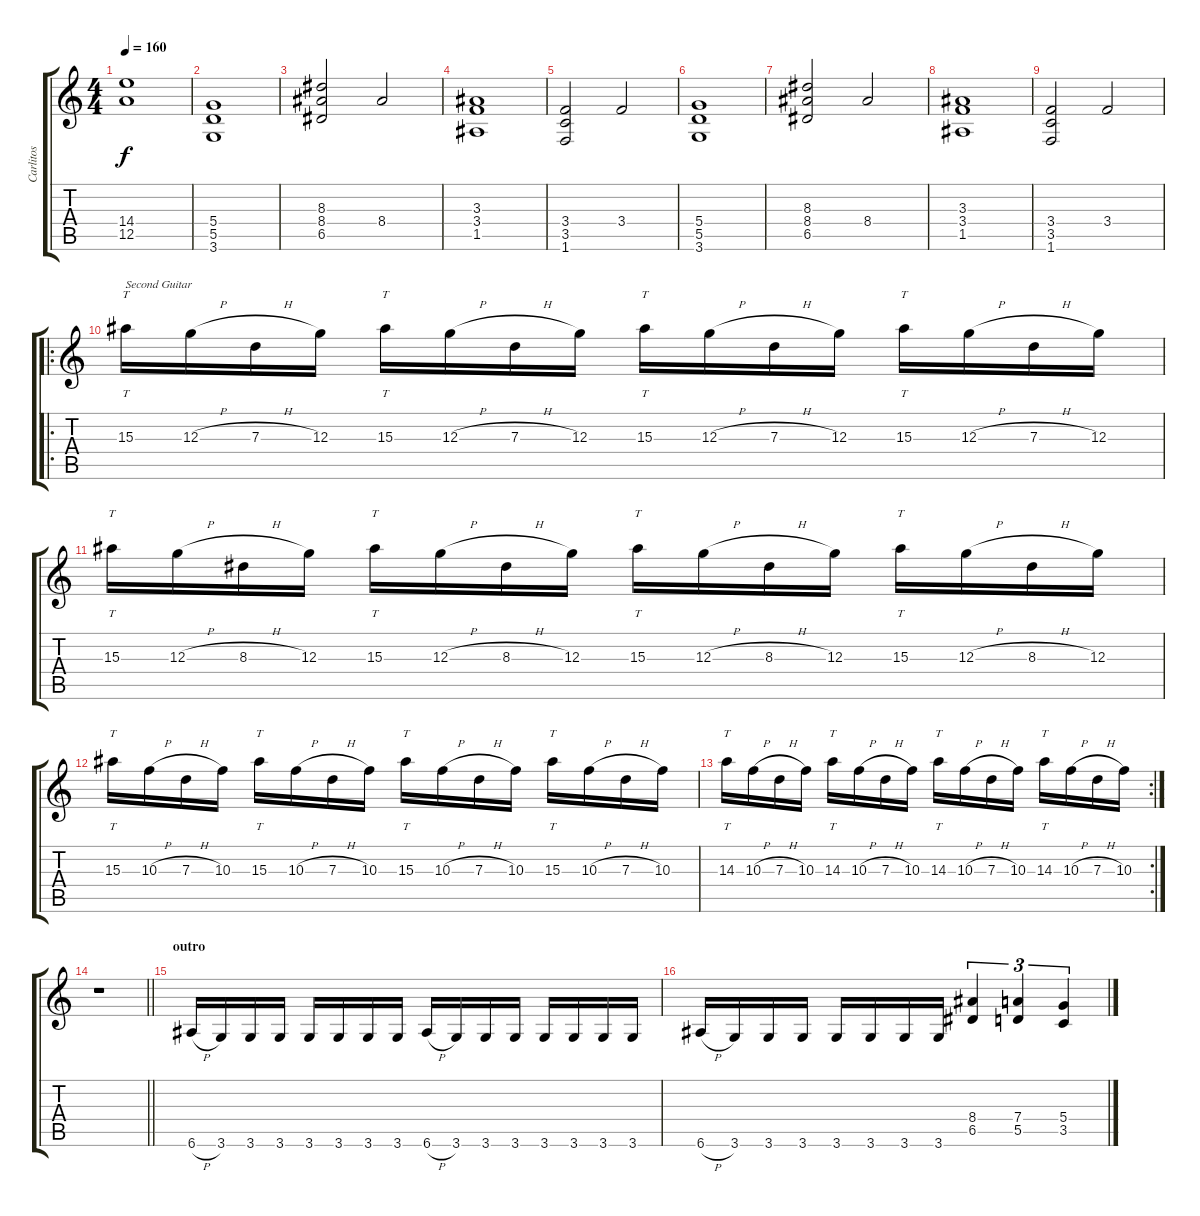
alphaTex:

\track ("Carlitos" "Carlitos") {solo instrument distortionguitar}
\staff {score tabs}
\tuning (E4 B3 G3 D3 A2 E2) {hide}
\ts (4 4)
\tempo 160
\clef g2
\ks c
(14.4 12.5).1{dy f} |
(5.4 5.5 3.6).1 |
(8.3 8.4 6.5).2 8.4.2 |
(3.3 3.4 1.5).1 |
(3.4 3.5 1.6).2 3.4.2 |
(5.4 5.5 3.6).1 |
(8.3 8.4 6.5).2 8.4.2 |
(3.3 3.4 1.5).1 |
(3.4 3.5 1.6).2 3.4.2 |
\ro
15.3.16{tt txt "Second Guitar"} 12.3{h}.16 7.3{h}.16 12.3.16 15.3.16{tt} 12.3{h}.16 7.3{h}.16 12.3.16 15.3.16{tt} 12.3{h}.16 7.3{h}.16 12.3.16 15.3.16{tt} 12.3{h}.16 7.3{h}.16 12.3.16 |
15.3.16{tt} 12.3{h}.16 8.3{h}.16 12.3.16 15.3.16{tt} 12.3{h}.16 8.3{h}.16 12.3.16 15.3.16{tt} 12.3{h}.16 8.3{h}.16 12.3.16 15.3.16{tt} 12.3{h}.16 8.3{h}.16 12.3.16 |
15.3.16{tt} 10.3{h}.16 7.3{h}.16 10.3.16 15.3.16{tt} 10.3{h}.16 7.3{h}.16 10.3.16 15.3.16{tt} 10.3{h}.16 7.3{h}.16 10.3.16 15.3.16{tt} 10.3{h}.16 7.3{h}.16 10.3.16 |
\rc 2
14.3.16{tt} 10.3{h}.16 7.3{h}.16 10.3.16 14.3.16{tt} 10.3{h}.16 7.3{h}.16 10.3.16 14.3.16{tt} 10.3{h}.16 7.3{h}.16 10.3.16 14.3.16{tt} 10.3{h}.16 7.3{h}.16 10.3.16 |
\barLineRight lightlight
r.1 |
\section ("" "outro")
6.6{h}.16 3.6.16 3.6.16 3.6.16 3.6.16 3.6.16 3.6.16 3.6.16 6.6{h}.16 3.6.16 3.6.16 3.6.16 3.6.16 3.6.16 3.6.16 3.6.16 |
6.6{h}.16 3.6.16 3.6.16 3.6.16 3.6.16 3.6.16 3.6.16 3.6.16 (8.4 6.5).4{tu (3 2)} (7.4 5.5).4{tu (3 2)} (5.4 3.5).4{tu (3 2)}
